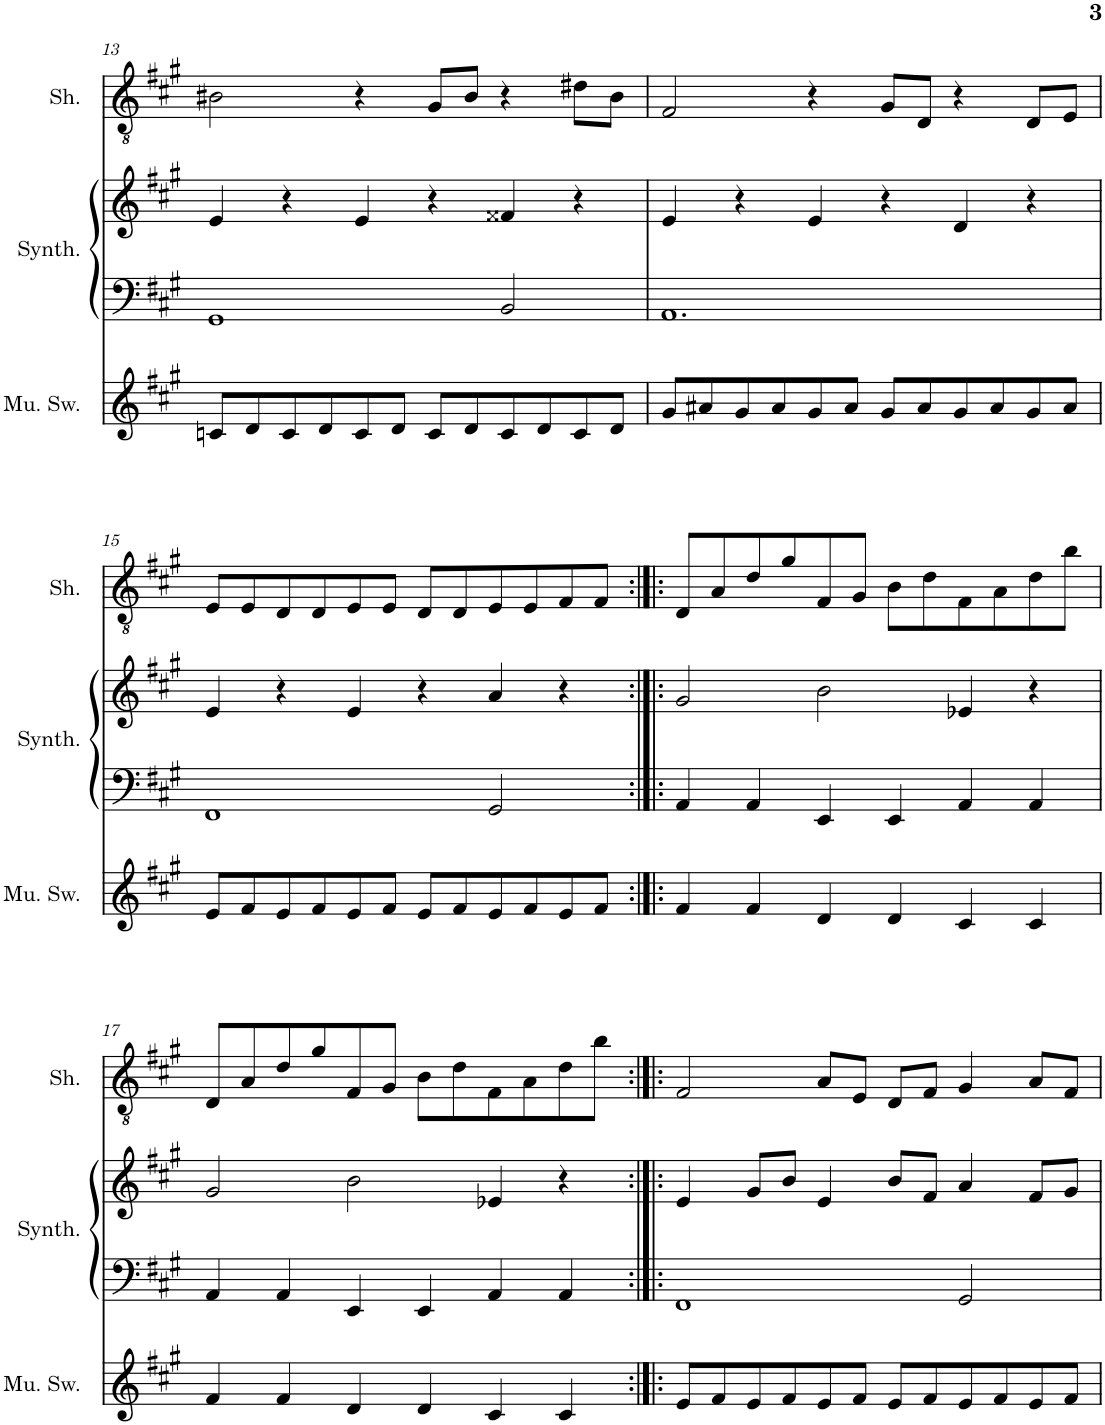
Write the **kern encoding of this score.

**kern	**kern	**kern	**kern
*part3	*part2	*part2	*part1
*staff4	*staff3	*staff2	*staff1
*I"Musical Saw	*I"Square Synthesizer	*	*I"Shamisen
*I'Mu. Sw.	*I'Synth.	*	*I'Sh.
!!LO:PB:g=z
*clefG2	*clefF4	*clefG2	*clefGv2
*k[f#c#g#]	*k[f#c#g#]	*k[f#c#g#]	*k[f#c#g#]
*M6/4	*M6/4	*M6/4	*M6/4
=13	=13	=13	=13
8cn/L	1GG#	4e/	2B#X\
8d/	.	.	.
8c/	.	4r	.
8d/	.	.	.
8c/	.	4e/	4r
8d/J	.	.	.
8c/L	.	4r	8G#/L
8d/	.	.	8B#/J
8c/	2BB/	4f##X/	4r
8d/	.	.	.
8c/	.	4r	8d#X\L
8d/J	.	.	8B#\J
=14	=14	=14	=14
8g#/L	1.AA	4e/	2F#/
8a#X/	.	.	.
8g#/	.	4r	.
8a#/	.	.	.
8g#/	.	4e/	4r
8a#/J	.	.	.
8g#/L	.	4r	8G#/L
8a#/	.	.	8D/J
8g#/	.	4d/	4r
8a#/	.	.	.
8g#/	.	4r	8D/L
8a#/J	.	.	8E/J
!!LO:LB:g=z
=15	=15	=15	=15
8e/L	1FF#	4e/	8E/L
8f#/	.	.	8E/
8e/	.	4r	8D/
8f#/	.	.	8D/
8e/	.	4e/	8E/
8f#/J	.	.	8E/J
8e/L	.	4r	8D/L
8f#/	.	.	8D/
8e/	2GG#/	4a/	8E/
8f#/	.	.	8E/
8e/	.	4r	8F#/
8f#/J	.	.	8F#/J
=16:|!|:	=16:|!|:	=16:|!|:	=16:|!|:
4f#/	4AA/	2g#/	8D/L
.	.	.	8A/
4f#/	4AA/	.	8d/
.	.	.	8g#/
4d/	4EE/	2b\	8F#/
.	.	.	8G#/J
4d/	4EE/	.	8B\L
.	.	.	8d\
4c#/	4AA/	4e-X/	8F#\
.	.	.	8A\
4c#/	4AA/	4r	8d\
.	.	.	8b\J
!!LO:LB:g=z
=17	=17	=17	=17
4f#/	4AA/	2g#/	8D/L
.	.	.	8A/
4f#/	4AA/	.	8d/
.	.	.	8g#/
4d/	4EE/	2b\	8F#/
.	.	.	8G#/J
4d/	4EE/	.	8B\L
.	.	.	8d\
4c#/	4AA/	4e-X/	8F#\
.	.	.	8A\
4c#/	4AA/	4r	8d\
.	.	.	8b\J
=18:|!|:	=18:|!|:	=18:|!|:	=18:|!|:
8e/L	1FF#	4e/	2F#/
8f#/	.	.	.
8e/	.	8g#/L	.
8f#/	.	8b/J	.
8e/	.	4e/	8A/L
8f#/J	.	.	8E/J
8e/L	.	8b/L	8D/L
8f#/	.	8f#/J	8F#/J
8e/	2GG#/	4a/	4G#/
8f#/	.	.	.
8e/	.	8f#/L	8A/L
8f#/J	.	8g#/J	8F#/J
=	=	=	=
*-	*-	*-	*-
